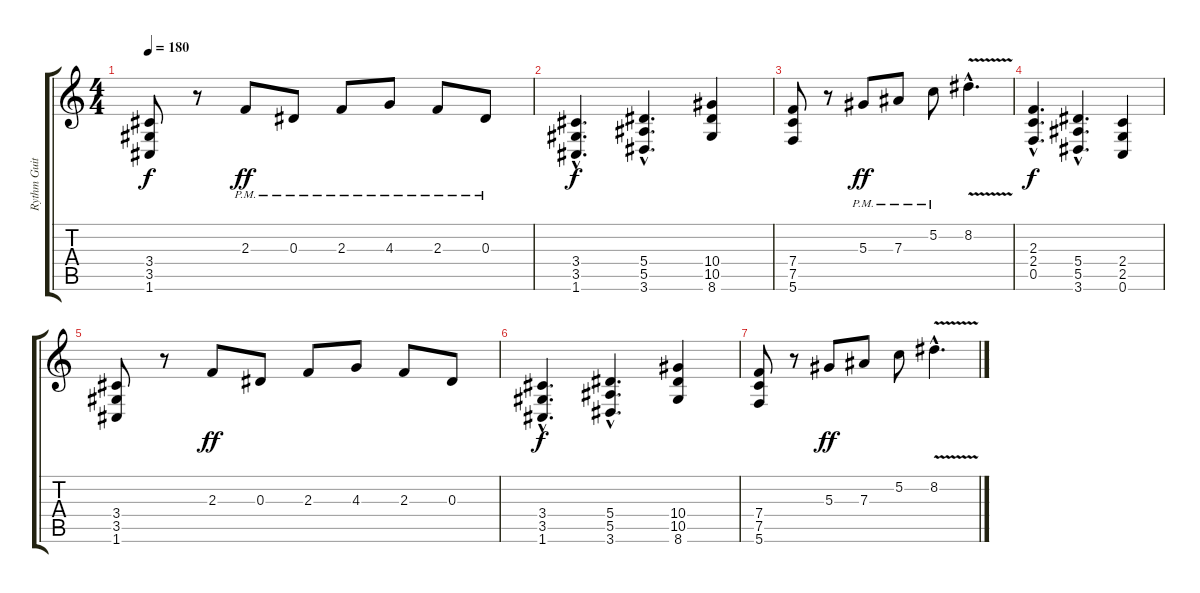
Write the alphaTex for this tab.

\track ("Rythm Guitar 1" "Rythm Guit") {instrument distortionguitar}
\staff {score tabs}
\tuning (C4 G3 Eb3 Bb2 F2 C2) {hide}
\ts (4 4)
\tempo 180
\clef g2
\ks c
(3.4 3.5 1.6).8{dy f} r.8 2.3{pm}.8{dy ff} 0.3{pm}.8 2.3{pm}.8 4.3{pm}.8 2.3{pm}.8 0.3{pm}.8 |
(3.4{hac} 3.5{hac} 1.6{hac}).4{d dy f} (5.4{hac} 5.5{hac} 3.6{hac}).4{d} (10.4 10.5 8.6).4 |
(7.4 7.5 5.6).8 r.8 5.3{pm}.8{dy ff} 7.3{pm}.8 5.2{pm}.8 8.2{v hac}.4{d} |
(2.3{hac} 2.4{hac} 0.5{hac}).4{d dy f} (5.4{hac} 5.5{hac} 3.6{hac}).4{d} (2.4 2.5 0.6).4 |
(3.4 3.5 1.6).8 r.8 2.3.8{dy ff} 0.3.8 2.3.8 4.3.8 2.3.8 0.3.8 |
(3.4{hac} 3.5{hac} 1.6{hac}).4{d dy f} (5.4{hac} 5.5{hac} 3.6{hac}).4{d} (10.4 10.5 8.6).4 |
(7.4 7.5 5.6).8 r.8 5.3.8{dy ff} 7.3.8 5.2.8 8.2{v hac}.4{d}
